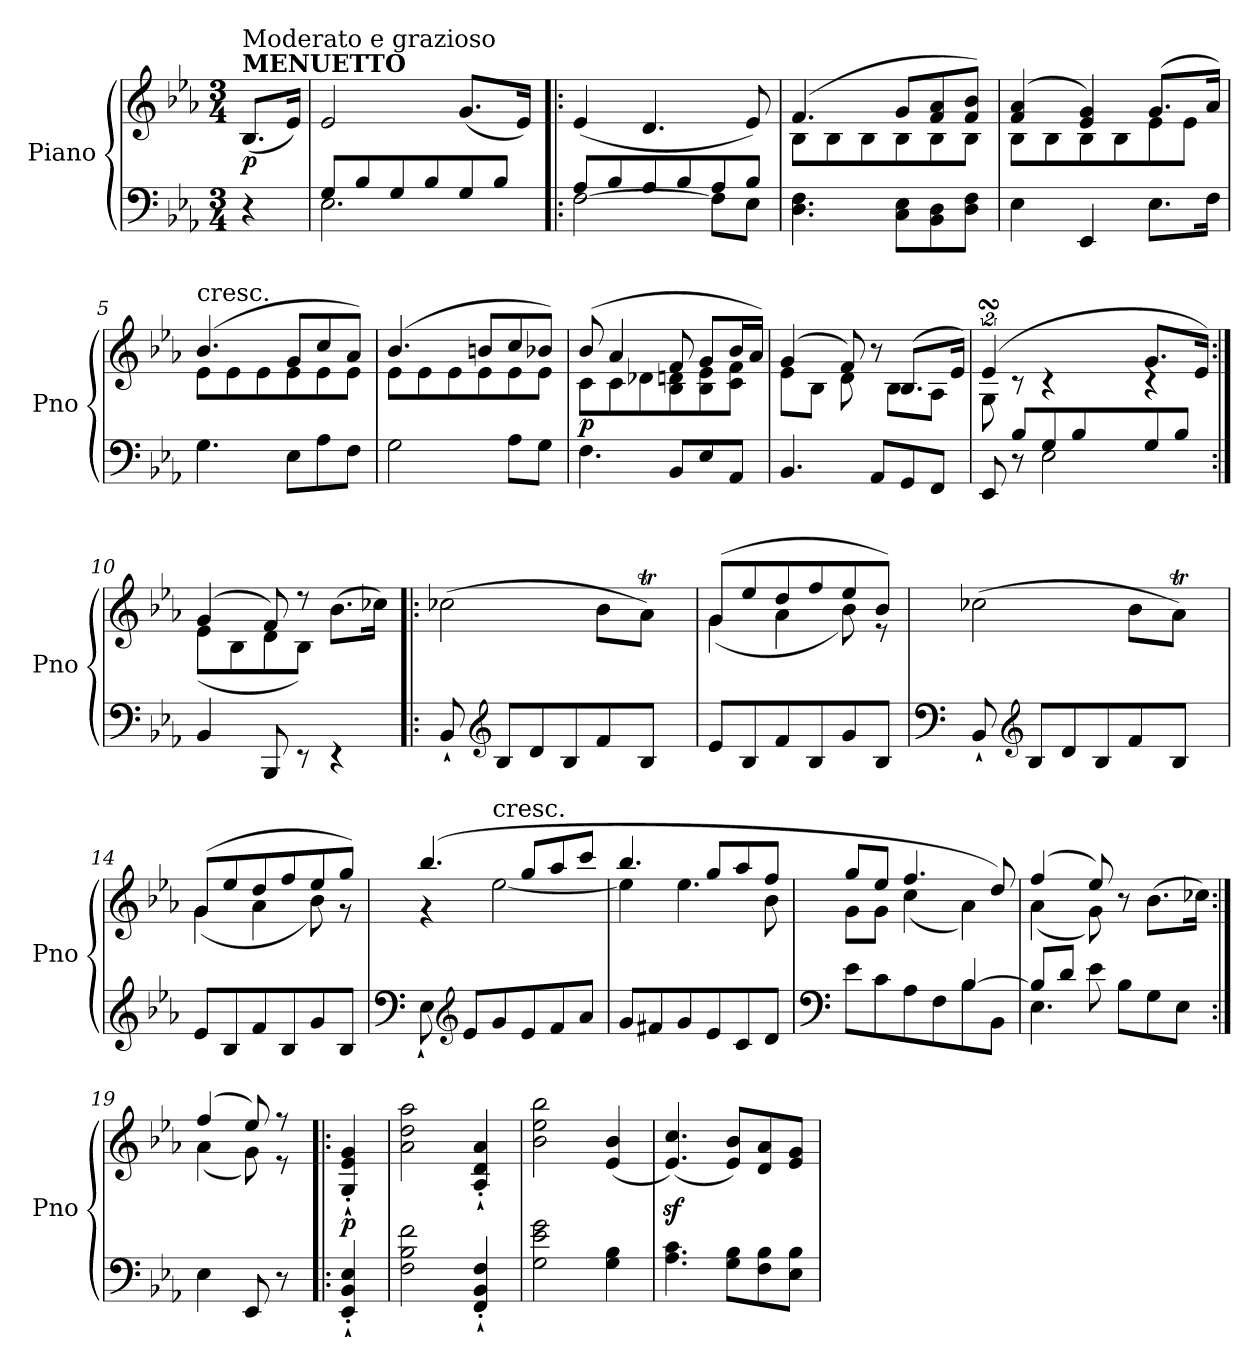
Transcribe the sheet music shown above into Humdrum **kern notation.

**kern	**kern	**dynam
*part1	*part1	*part1
*staff2	*staff1	*staff1/2
*I"Piano	*	*
*I'Pno	*	*
*clefF4	*clefG2	*
*k[b-e-a-]	*k[b-e-a-]	*
*E-:	*E-:	*
*M3/4	*M3/4	*
=	=	=
*^	*	*
!	!	!LO:TX:a:B:t=MENUETTO	!
!	!	!LO:TX:a:t=Moderato e grazioso	!
!	!	!	!LO:DY:b
4ryy	4r	(8.B-/L	p
.	.	16e-/Jk)	.
=1	=1	=1	=1
*	*^	*	*
2.ryy	8G/L	2.E-\	2e-/	.
.	8B-/	.	.	.
.	8G/	.	.	.
.	8B-/	.	.	.
.	8G/	.	(8.g/L	.
.	8B-/J	.	.	.
.	.	.	16e-/Jk)	.
=2!|:	=2!|:	=2!|:	=2!|:	=2!|:
2.ryy	8A-/L	[2F\	(4e-/	.
.	8B-/	.	.	.
.	8A-/	.	4.d/	.
.	8B-/	.	.	.
.	8A-/	8F\L]	.	.
.	8B-/J	8E-\J	8e-/)	.
*	*v	*v	*	*
=3	=3	=3	=3
*	*	*^	*
2.ryy	4.D\ 4.F\	(4.f/	8B-\L	.
.	.	.	8B-\	.
.	.	.	8B-\	.
.	8C\ 8E-\L	8g/L	8B-\	.
.	8BB-\ 8D\	8f/ 8a-/	8B-\	.
.	8D\ 8F\J	8f/ 8b-/J)	8B-\J	.
=4	=4	=4	=4	=4
2.ryy	4E-\	(4f/ 4a-/	8B-\L	.
.	.	.	8B-\	.
.	4EE-/	4e-/ 4g/)	8B-\	.
.	.	.	8B-\	.
.	8.E-\L	(8.g/L	8e-\	.
.	.	.	8e-\J	.
.	16F\Jk	16a-/Jk)	.	.
!!LO:LB:g=z	!!
=5	=5	=5	=5	=5
!	!	!LO:TX:a:t=cresc.	!	!
2.ryy	4.G\	(4.b-/	8e-\L	.
.	.	.	8e-\	.
.	.	.	8e-\	.
.	8E-\L	8g/L	8e-\	.
.	8A-\	8cc/	8e-\	.
.	8F\J	8a-/J)	8e-\J	.
=6	=6	=6	=6	=6
2.ryy	2G\	(4.b-/	8e-\L	.
.	.	.	8e-\	.
.	.	.	8e-\	.
.	.	8bn/L	8e-\	.
.	8A-\L	8cc/	8e-\	.
.	8G\J	8b-X/J)	8e-\J	.
=7	=7	=7	=7	=7
!	!	!	!	!LO:DY:b
2.ryy	4.F\	(8b-/	8c\L	p
.	.	4a-/	8c\	.
.	.	.	8d-X\	.
.	8BB-/L	8f/	8B-\ 8dn\	.
.	8E-/	8g/L	8B-\ 8e-\	.
.	8AA-/J	16b-/L	8c\ 8f\J	.
.	.	16a-/JJ)	.	.
=8	=8	=8	=8	=8
2.ryy	4.BB-/	(4g/	8e-\L	.
.	.	.	8B-\J	.
.	.	8f/)	8d\	.
.	8AA-/L	8r	8ryy	.
.	8GG/	(8.B-/L	8B-\L	.
.	8FF/J	.	8A-\J	.
.	.	16e-/Jk)	.	.
!!LO:LB:g=z	!!
=9	=9	=9	=9	=9
*	*^	*	*	*
2.ryy	8EE-/	8ryy	(8%3e-sSSs/	8G\	.
.	8B-/L	8r	.	8rc	.
.	8G/	2E-\	.	4rc	.
.	8B-/	.	32fLLLyy	.	.
.	.	.	32e-yy	.	.
.	.	.	32dyy	.	.
.	.	.	32e-JJJyy	.	.
.	8G/	.	8.g/L	4rc	.
.	8B-/J	.	.	.	.
.	.	.	16e-/Jk)	.	.
*	*v	*v	*	*	*
!!LO:LB:g=z	!!
=10:|!	=10:|!	=10:|!	=10:|!	=10:|!
2.ryy	4BB-/	(4g/	(8e-\L	.
.	.	.	8B-\	.
.	8BBB-/	8f/)	8d\	.
.	8r	8r	8B-\J)	.
.	4r	(8.b-\L	4ryy	.
.	.	16cc-X\Jk)	.	.
=11!|:	=11!|:	=11!|:	=11!|:	=11!|:
2.ryy	8BB-`/	(2cc-X\	4ryy	.
*clefG2	*	*	*	*
.	8B-/L	.	.	.
*	*	*	*Xtuplet	*
.	8d/	.	3ryy	.
.	8B-/	.	.	.
.	8f/	8b-\L	.	.
.	.	.	12ryy	.
.	8B-/J	8a-T\J)	.	.
.	.	.	24b-LLyy	.
.	.	.	24a-JJyy	.
=12	=12	=12	=12	=12
2.ryy	8e-/L	(8g/L	(4g\	.
.	8B-/	8ee-/	.	.
.	8f/	8dd/	4a-\	.
.	8B-/	8ff/	.	.
.	8g/	8ee-/	8b-\)	.
.	8B-/J	8b-/J)	8re	.
=13	=13	=13	=13	=13
*clefF4	*	*	*	*
2.ryy	8BB-`/	(2cc-X\	4ryy	.
*clefG2	*	*	*	*
.	8B-/L	.	.	.
.	8d/	.	3ryy	.
.	8B-/	.	.	.
.	8f/	8b-\L	.	.
.	.	.	12ryy	.
.	8B-/J	8a-T\J)	.	.
.	.	.	24b-LLyy	.
.	.	.	24a-JJyy	.
!!LO:LB:g=z	!!
=14	=14	=14	=14	=14
2.ryy	8e-/L	(8g/L	(4g\	.
.	8B-/	8ee-/	.	.
.	8f/	8dd/	4a-\	.
.	8B-/	8ff/	.	.
.	8g/	8ee-/	8b-\)	.
.	8B-/J	8gg/J)	8rg	.
!!LO:PB:g=z	!!
=15	=15	=15	=15	=15
*clefF4	*	*	*	*
2.ryy	8E-`\	(4.bb-/	4rg	.
*clefG2	*	*	*	*
.	8e-/L	.	.	.
!	!	!	!LO:TX:a:t=cresc.	!
.	8g/	.	[2ee-\	.
.	8e-/	8gg/L	.	.
.	8f/	8aa-/	.	.
.	8a-/J	8ccc/J	.	.
=16	=16	=16	=16	=16
2.ryy	8g/L	4.bb-/	4ee-\]	.
.	8f#X/	.	.	.
.	8g/	.	4.ee-\	.
.	8e-/	8gg/L	.	.
.	8c/	8aa-/	.	.
.	8d/J	8ff/J	8b-\	.
*v	*v	*	*	*
=17	=17	=17	=17
*clefF4	*	*	*
*^	*	*	*
*	*^	*	*	*
2.ryy	8e-\L	2ryy	8gg/L	8g\L	.
.	8c\	.	8ee-/J	8g\J	.
.	8A-\	.	4.ff/	(4cc\	.
.	8F\	.	.	.	.
.	8B-\	[4B-/	.	4a-\)	.
.	8BB-\J	.	8dd/)	.	.
=18	=18	=18	=18	=18	=18
2.ryy	4.E-\	8B-/L]	(4ff/	(4a-\	.
.	.	8d/J	.	.	.
.	.	8e-\	8ee-/)	8g\)	.
.	8B-\L	4.ryy	8r	4.ryy	.
.	8G\	.	(8.b-\L	.	.
.	8E-\J	.	.	.	.
.	.	.	16cc-X\Jk)	.	.
*	*v	*v	*	*	*
=19:|!	=19:|!	=19:|!	=19:|!	=19:|!
2ryy	4E-\	(4ff/	(4a-\	.
.	8EE-/	8ee-/)	8g\)	.
.	8r	8r	8r	.
!!LO:LB:g=z
=20!|:	=20!|:	=20!|:	=20!|:	=20!|:
!	!	!LO:TX:a:t=TRIO	!	!
!	!	!	!	!LO:DY:b
*	*	*v	*v	*
4ryy	4EE-/`' 4BB-/`' 4E-/`'	4G/`' 4e-/`' 4g/`'	p
=21	=21	=21	=21
2.ryy	2F\ 2B-\ 2f\	2a-\ 2dd\ 2aa-\	.
.	4FF/`' 4BB-/`' 4F/`'	4A-/`' 4d/`' 4a-/`'	.
=22	=22	=22	=22
2.ryy	2G\ 2e-\ 2g\	2b-\ 2ee-\ 2bb-\	.
.	4G\ 4B-\	(4e-/ 4b-/	.
=23	=23	=23	=23
2.ryy	4.A-\ 4.c\	(4.e-/z< 4.cc/z<)	.
.	8G\ 8B-\L	8e-/ 8b-/L)	.
.	8F\ 8B-\	8d/ 8a-/	.
.	8E-\ 8B-\J	8e-/ 8g/J	.
*v	*v	*	*
=	=	=
*-	*-	*-
